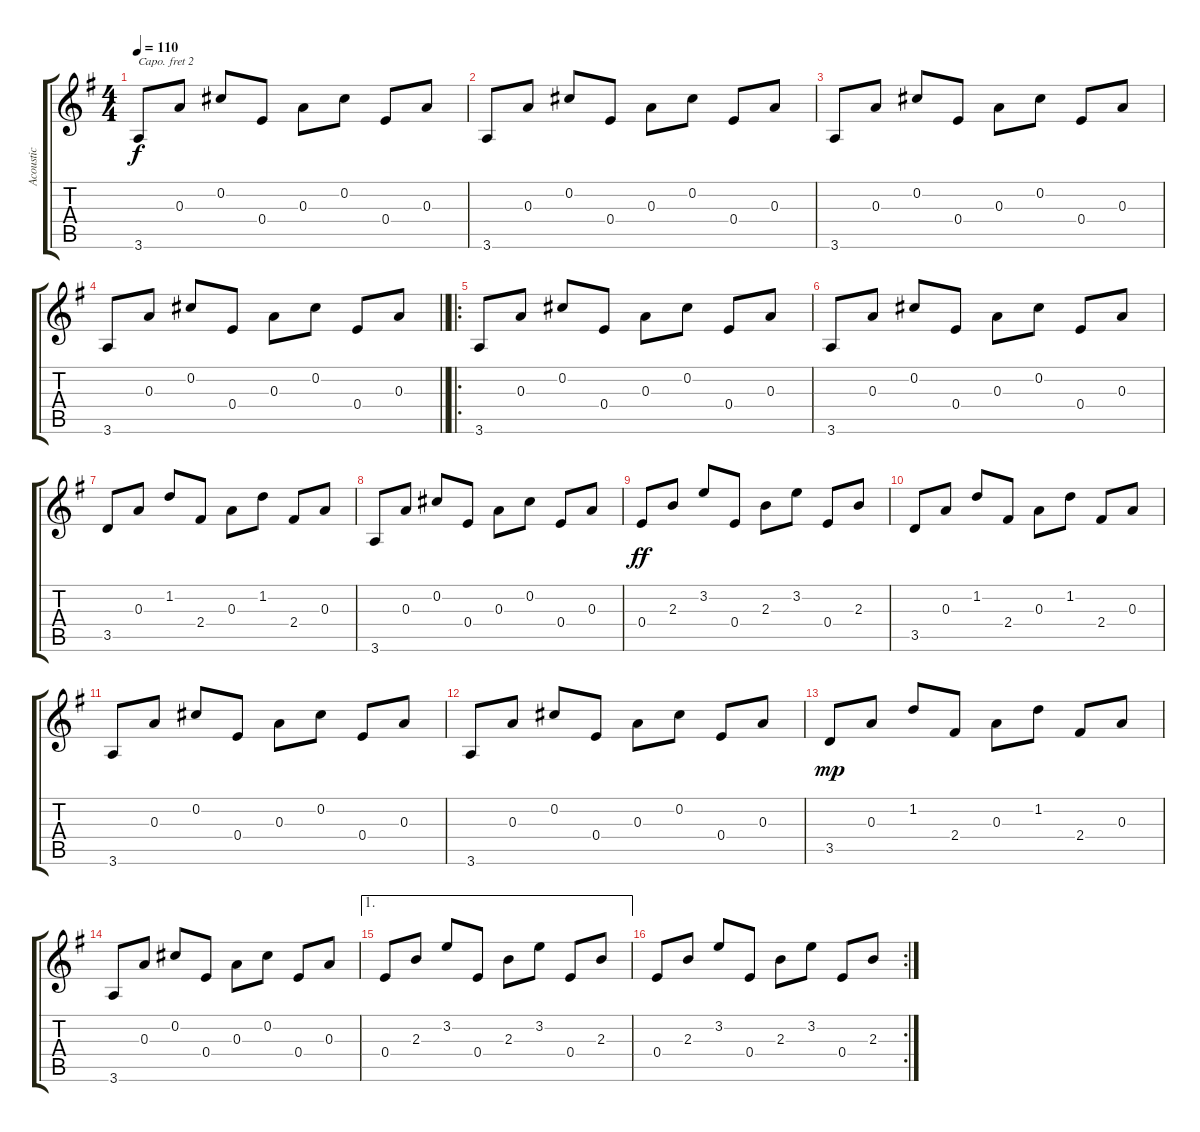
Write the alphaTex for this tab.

\track ("Acoustic" "Acoustic") {instrument acousticguitarsteel}
\staff {score tabs}
\capo 2
\tuning (E4 B3 G3 D3 A2 E2) {hide}
\ts (4 4)
\tempo 110
\clef g2
\ks g
3.6.8{dy f instrument acousticguitarsteel} 0.3.8 0.2.8 0.4.8 0.3.8 0.2.8 0.4.8 0.3.8 |
3.6.8 0.3.8 0.2.8 0.4.8 0.3.8 0.2.8 0.4.8 0.3.8 |
3.6.8 0.3.8 0.2.8 0.4.8 0.3.8 0.2.8 0.4.8 0.3.8 |
\barLineRight lightlight
3.6.8 0.3.8 0.2.8 0.4.8 0.3.8 0.2.8 0.4.8 0.3.8 |
\ro
3.6.8 0.3.8 0.2.8 0.4.8 0.3.8 0.2.8 0.4.8 0.3.8 |
3.6.8 0.3.8 0.2.8 0.4.8 0.3.8 0.2.8 0.4.8 0.3.8 |
3.5.8 0.3.8 1.2.8 2.4.8 0.3.8 1.2.8 2.4.8 0.3.8 |
3.6.8 0.3.8 0.2.8 0.4.8 0.3.8 0.2.8 0.4.8 0.3.8 |
0.4.8{dy ff} 2.3.8 3.2.8 0.4.8 2.3.8 3.2.8 0.4.8 2.3.8 |
3.5.8 0.3.8 1.2.8 2.4.8 0.3.8 1.2.8 2.4.8 0.3.8 |
3.6.8 0.3.8 0.2.8 0.4.8 0.3.8 0.2.8 0.4.8 0.3.8 |
3.6.8 0.3.8 0.2.8 0.4.8 0.3.8 0.2.8 0.4.8 0.3.8 |
3.5.8{dy mp} 0.3.8 1.2.8 2.4.8 0.3.8 1.2.8 2.4.8 0.3.8 |
3.6.8 0.3.8 0.2.8 0.4.8 0.3.8 0.2.8 0.4.8 0.3.8 |
\ae 1
0.4.8 2.3.8 3.2.8 0.4.8 2.3.8 3.2.8 0.4.8 2.3.8 |
\rc 2
0.4.8 2.3.8 3.2.8 0.4.8 2.3.8 3.2.8 0.4.8 2.3.8
